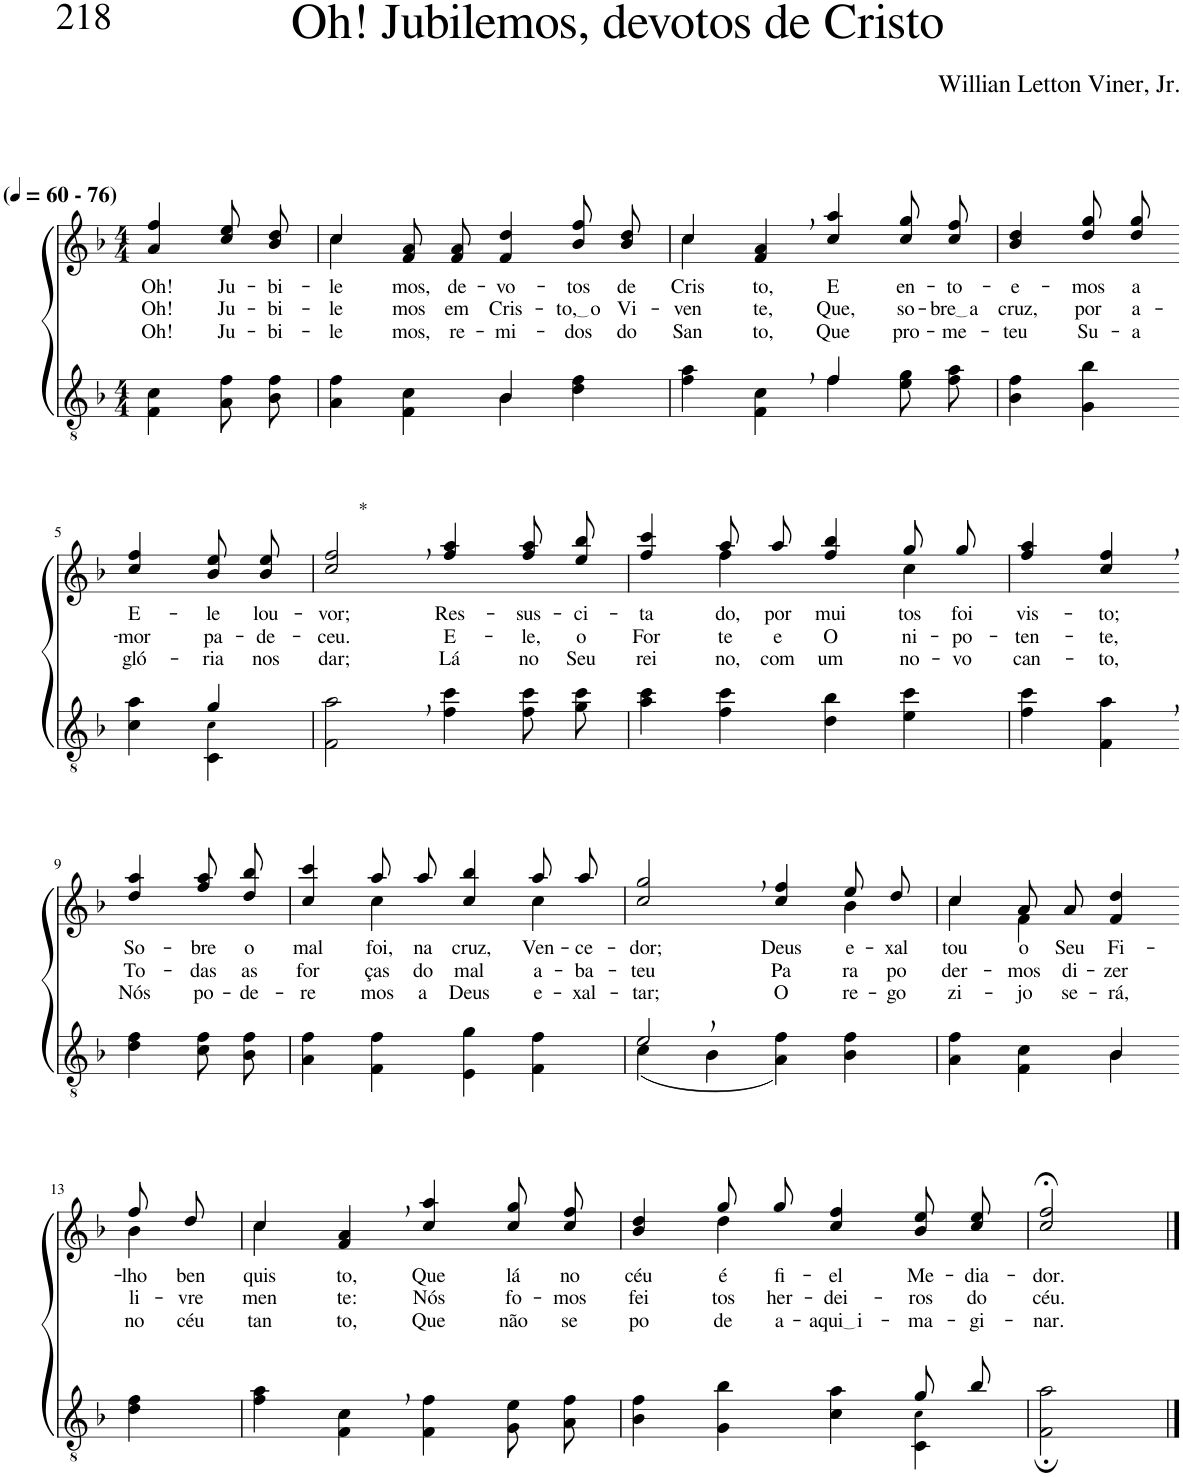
**kern	**kern	**text	**text	**text
*part2	*part1	*part1	*part1	*part1
*staff2	*staff1	*staff1	*staff1	*staff1
*I"Parte III e IV	*I"Parte I e II	*	*	*
*clefGv2	*clefG2	*	*	*
*Trd5c9	*Trd5c9	*	*	*
*k[b-]	*k[b-]	*	*	*
*M4/4	*M4/4	*	*	*
*MM60	*MM60	*	*	*
=1	=1	=1	=1	=1
!	!LO:TX:a:B:t=(	!	!	!
!	!LO:TX:a:B:t=- 76)	!	!	!
!	!	!LO:LY:b	!LO:LY:b	!LO:LY:b
4F\ 4c\	4a/ 4ff/	Oh!	Oh!	Oh!
!	!	!LO:LY:b	!LO:LY:b	!LO:LY:b
8A\ 8f\L	8cc\ 8ee\L	Ju-	Ju-	Ju-
!	!	!LO:LY:b	!LO:LY:b	!LO:LY:b
8B-\ 8f\J	8b-\ 8dd\J	-bi-	-bi-	-bi-
=2	=2	=2	=2	=2
*^	*	*	*	*
!	!	!	!LO:LY:b	!LO:LY:b	!LO:LY:b
*	*	*^	*	*	*
4A\ 4f\	2ryy	4cc\	4cc/	-le-	-le-	-le-
!	!	!	!	!LO:LY:b	!LO:LY:b	!LO:LY:b
4F\ 4c\	.	2.ryy	8f/ 8a/L	-mos,	-mos	-mos,
!	!	!	!	!LO:LY:b	!LO:LY:b	!LO:LY:b
.	.	.	8f/ 8a/J	de-	em	re-
!	!	!	!	!LO:LY:b	!LO:LY:b	!LO:LY:b
4B-\	4B-/	.	4f/ 4dd/	-vo-	Cris-	-mi-
!	!	!	!	!LO:LY:b	!LO:LY:b	!LO:LY:b
4d\ 4f\	4ryy	.	8b-\ 8ff\L	-tos	to, o	-dos
!	!	!	!	!LO:LY:b	!LO:LY:b	!LO:LY:b
.	.	.	8b-\ 8dd\J	de	Vi-	do
=3	=3	=3	=3	=3	=3	=3
!	!	!	!	!LO:LY:b	!LO:LY:b	!LO:LY:b
2ryy	4f\ 4a\	4cc/	4cc\	Cris-	-ven-	San-
!	!	!	!	!LO:LY:b	!LO:LY:b	!LO:LY:b
.	4F\ 4c\	4f/, 4a/,	2.ryy	-to,	-te,	-to,
!	!	!	!	!LO:LY:b	!LO:LY:b	!LO:LY:b
4f/	4f\	4cc/ 4aa/	.	E	Que,	Que
!	!	!	!	!LO:LY:b	!LO:LY:b	!LO:LY:b
4ryy	8e\ 8g\L	8cc\ 8gg\L	.	en-	so-	pro-
!	!	!	!	!LO:LY:b	!LO:LY:b	!LO:LY:b
.	8f\ 8a\J	8cc\ 8ff\J	.	-to-	bre a	-me-
*	*	*v	*v	*	*	*
=4	=4	=4	=4	=4	=4
!	!	!	!LO:LY:b	!LO:LY:b	!LO:LY:b
*v	*v	*	*	*	*
4B-\ 4f\	4b-/ 4dd/	-e-	cruz,	-teu
!	!	!LO:LY:b	!LO:LY:b	!LO:LY:b
4G\ 4b-\	8dd\ 8gg\L	-mos	por	Su-
!	!	!LO:LY:b	!LO:LY:b	!LO:LY:b
.	8dd\ 8gg\J	a	a-	-a
!!LO:LB:g=z
=5-	=5-	=5-	=5-	=5-
*^	*	*	*	*
!	!	!	!LO:LY:b	!LO:LY:b	!LO:LY:b
4ryy	4c\ 4a\	4cc/ 4ff/	E-	-mor	gló-
!	!	!	!LO:LY:b	!LO:LY:b	!LO:LY:b
4g/	4C\ 4c!\	8b-\ 8ee\L	-le	pa-	-ria
!	!	!	!LO:LY:b	!LO:LY:b	!LO:LY:b
.	.	8b-\ 8ee\J	lou-	-de-	nos
*v	*v	*	*	*	*
=6	=6	=6	=6	=6
!	!LO:TX:a:t=*	!	!	!
!	!	!LO:LY:b	!LO:LY:b	!LO:LY:b
2F\, 2a\,	2cc/, 2ff/,	-vor;	-ceu.	dar;
!	!	!LO:LY:b	!LO:LY:b	!LO:LY:b
4f\ 4cc\	4ff/ 4aa/	Res-	E-	Lá
!	!	!LO:LY:b	!LO:LY:b	!LO:LY:b
8f\ 8cc\L	8ff\ 8aa\L	-sus-	-le,	no
!	!	!LO:LY:b	!LO:LY:b	!LO:LY:b
8g\ 8cc\J	8ee\ 8bb-\J	-ci-	o	Seu
=7	=7	=7	=7	=7
!	!	!LO:LY:b	!LO:LY:b	!LO:LY:b
*	*^	*	*	*
4a\ 4cc\	4ff/ 4ccc/	4ryy	-ta-	For-	rei-
!	!	!	!LO:LY:b	!LO:LY:b	!LO:LY:b
4f\ 4cc\	8aa/L	4ff\	-do,	-te	-no,
!	!	!	!LO:LY:b	!LO:LY:b	!LO:LY:b
.	8aa/J	.	por	e	com
!	!	!	!LO:LY:b	!LO:LY:b	!LO:LY:b
4d\ 4b-\	4ff/ 4bb-/	4ryy	mui-	O-	um
!	!	!	!LO:LY:b	!LO:LY:b	!LO:LY:b
4e\ 4cc\	8gg/L	4cc\	-tos	-ni-	no-
!	!	!	!LO:LY:b	!LO:LY:b	!LO:LY:b
.	8gg/J	.	foi	-po-	-vo
*	*v	*v	*	*	*
=8	=8	=8	=8	=8
!	!	!LO:LY:b	!LO:LY:b	!LO:LY:b
4f\ 4cc\	4ff/ 4aa/	vis-	-ten-	can-
!	!	!LO:LY:b	!LO:LY:b	!LO:LY:b
4F\, 4a\,	4cc/, 4ff/,	-to;	-te,	-to,
!!LO:LB:g=z
=9-	=9-	=9-	=9-	=9-
!	!	!LO:LY:b	!LO:LY:b	!LO:LY:b
4d\ 4f\	4dd/ 4aa/	So-	To-	Nós
!	!	!LO:LY:b	!LO:LY:b	!LO:LY:b
8c\ 8f\L	8ff\ 8aa\L	-bre	-das	po-
!	!	!LO:LY:b	!LO:LY:b	!LO:LY:b
8B-\ 8f\J	8dd\ 8bb-\J	o	as	-de-
=10	=10	=10	=10	=10
!	!	!LO:LY:b	!LO:LY:b	!LO:LY:b
*	*^	*	*	*
4A\ 4f\	4cc/ 4ccc/	4ryy	mal	for-	-re-
!	!	!	!LO:LY:b	!LO:LY:b	!LO:LY:b
4F\ 4f\	8aa/L	4cc\	foi,	-ças	-mos
!	!	!	!LO:LY:b	!LO:LY:b	!LO:LY:b
.	8aa/J	.	na	do	a
!	!	!	!LO:LY:b	!LO:LY:b	!LO:LY:b
4E\ 4g\	4cc/ 4bb-/	4ryy	cruz,	mal	Deus
!	!	!	!LO:LY:b	!LO:LY:b	!LO:LY:b
4F\ 4f\	8aa/L	4cc\	Ven-	a-	e-
!	!	!	!LO:LY:b	!LO:LY:b	!LO:LY:b
.	8aa/J	.	-ce-	-ba-	-xal-
=11	=11	=11	=11	=11	=11
*^	*	*	*	*	*
!	!	!	!	!LO:LY:b	!LO:LY:b	!LO:LY:b
2e,/	(4c\	2cc/, 2gg/,	2.ryy	-dor;	-teu	-tar;
.	4B-\	.	.	.	.	.
!	!	!	!	!LO:LY:b	!LO:LY:b	!LO:LY:b
2ryy	4A\ 4f\)	4cc/ 4ff/	.	Deus	Pa-	O
!	!	!	!	!LO:LY:b	!LO:LY:b	!LO:LY:b
.	4B-\ 4f\	8ee/L	4b-\	e-	-ra	re-
!	!	!	!	!LO:LY:b	!LO:LY:b	!LO:LY:b
.	.	8dd/J	.	-xal-	po-	-go-
=12	=12	=12	=12	=12	=12	=12
!	!	!	!	!LO:LY:b	!LO:LY:b	!LO:LY:b
4A\ 4f\	2ryy	4cc/	4cc\	-tou	-der-	-zi-
!	!	!	!	!LO:LY:b	!LO:LY:b	!LO:LY:b
4F\ 4c\	.	8a/L	4f\	o	-mos	-jo
!	!	!	!	!LO:LY:b	!LO:LY:b	!LO:LY:b
.	.	8a/J	.	Seu	di-	se-
!	!	!	!	!LO:LY:b	!LO:LY:b	!LO:LY:b
4B-\	4B-/	4f/ 4dd/	4ryy	Fi-	-zer	-rá,
!!LO:LB:g=z	!!
=13-	=13-	=13-	=13-	=13-	=13-	=13-
!	!	!	!	!LO:LY:b	!LO:LY:b	!
!	!	!	!	!	!	!LO:LY:b
*v	*v	*	*	*	*	*
4d\ 4f\	8ff/L	4b-\	.	.	no
!	!	!	!LO:LY:b	!LO:LY:b	!LO:LY:b
.	8dd/J	.	-ben-	-vre-	céu
=14	=14	=14	=14	=14	=14
!	!	!	!LO:LY:b	!LO:LY:b	!LO:LY:b
4f\ 4a\	4cc/	4cc\	-quis-	-men-	tan-
!	!	!	!LO:LY:b	!LO:LY:b	!LO:LY:b
4F\, 4c\,	4f/, 4a/,	2.ryy	-to,	-te:	-to,
!	!	!	!LO:LY:b	!LO:LY:b	!LO:LY:b
4F\ 4f\	4cc/ 4aa/	.	Que	Nós	Que
!	!	!	!LO:LY:b	!LO:LY:b	!LO:LY:b
8G\ 8e\L	8cc\ 8gg\L	.	lá	fo-	não
!	!	!	!LO:LY:b	!LO:LY:b	!LO:LY:b
8A\ 8f\J	8cc\ 8ff\J	.	no	-mos	se
=15	=15	=15	=15	=15	=15
*^	*	*	*	*	*
!	!	!	!	!LO:LY:b	!LO:LY:b	!LO:LY:b
4B-\ 4f\	2.ryy	4b-/ 4dd/	4ryy	céu	fei-	po-
!	!	!	!	!LO:LY:b	!LO:LY:b	!LO:LY:b
4G\ 4b-\	.	8gg/L	4dd\	é	-tos	-de
!	!	!	!	!LO:LY:b	!LO:LY:b	!LO:LY:b
.	.	8gg/J	.	fi-	her-	a-
!	!	!	!	!LO:LY:b	!LO:LY:b	!LO:LY:b
4c\ 4a\	.	4cc/ 4ff/	2ryy	-el	-dei-	aqui i
!	!	!	!	!LO:LY:b	!LO:LY:b	!LO:LY:b
8g/L	4C\ 4c!\	8b-\ 8ee\L	.	Me-	-ros	-ma-
!	!	!	!	!LO:LY:b	!LO:LY:b	!LO:LY:b
8b-/J	.	8cc\ 8ee\J	.	-dia-	do	-gi-
*v	*v	*	*	*	*	*
*	*v	*v	*	*	*
=16	=16	=16	=16	=16
!	!	!LO:LY:b	!LO:LY:b	!LO:LY:b
2F\; 2a\;	2cc/;< 2ff/;<	-dor.	céu.	-nar.
==	==	==	==	==
*-	*-	*-	*-	*-
